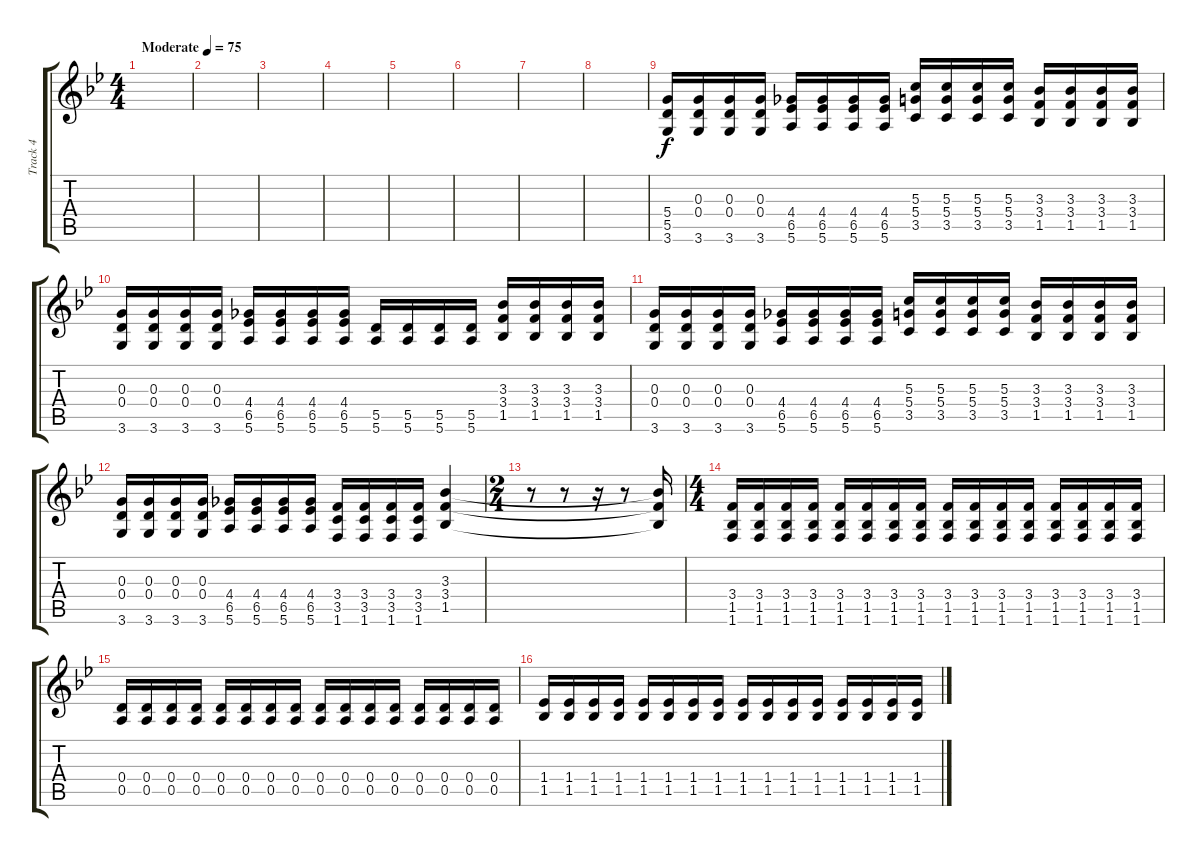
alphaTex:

\track ("Track 4" "Track 4") {instrument overdrivenguitar}
\staff {score tabs}
\tuning (E4 B3 G3 D3 A2 E2) {hide}
\ts (4 4)
\tempo (75 "Moderate")
\clef g2
\ks bb
|
|
|
|
|
|
|
|
(5.4 5.5 3.6).16 (0.3 0.4 3.6).16 (0.3 0.4 3.6).16 (0.3 0.4 3.6).16 (4.4 6.5 5.6).16 (4.4 6.5 5.6).16 (4.4 6.5 5.6).16 (4.4 6.5 5.6).16 (5.3 5.4 3.5).16 (5.3 5.4 3.5).16 (5.3 5.4 3.5).16 (5.3 5.4 3.5).16 (3.3 3.4 1.5).16 (3.3 3.4 1.5).16 (3.3 3.4 1.5).16 (3.3 3.4 1.5).16 |
(0.3 0.4 3.6).16 (0.3 0.4 3.6).16 (0.3 0.4 3.6).16 (0.3 0.4 3.6).16 (4.4 6.5 5.6).16 (4.4 6.5 5.6).16 (4.4 6.5 5.6).16 (4.4 6.5 5.6).16 (5.5 5.6).16 (5.5 5.6).16 (5.5 5.6).16 (5.5 5.6).16 (3.3 3.4 1.5).16 (3.3 3.4 1.5).16 (3.3 3.4 1.5).16 (3.3 3.4 1.5).16 |
(0.3 0.4 3.6).16 (0.3 0.4 3.6).16 (0.3 0.4 3.6).16 (0.3 0.4 3.6).16 (4.4 6.5 5.6).16 (4.4 6.5 5.6).16 (4.4 6.5 5.6).16 (4.4 6.5 5.6).16 (5.3 5.4 3.5).16 (5.3 5.4 3.5).16 (5.3 5.4 3.5).16 (5.3 5.4 3.5).16 (3.3 3.4 1.5).16 (3.3 3.4 1.5).16 (3.3 3.4 1.5).16 (3.3 3.4 1.5).16 |
(0.3 0.4 3.6).16 (0.3 0.4 3.6).16 (0.3 0.4 3.6).16 (0.3 0.4 3.6).16 (4.4 6.5 5.6).16 (4.4 6.5 5.6).16 (4.4 6.5 5.6).16 (4.4 6.5 5.6).16 (3.4 3.5 1.6).16 (3.4 3.5 1.6).16 (3.4 3.5 1.6).16 (3.4 3.5 1.6).16 (3.3 3.4 1.5).4 |
\ts (2 4)
r.8 r.8 r.16 r.8 (3.3{t} 3.4{t} 1.5{t}).16 |
\ts (4 4)
(3.4 1.5 1.6).16 (3.4 1.5 1.6).16 (3.4 1.5 1.6).16 (3.4 1.5 1.6).16 (3.4 1.5 1.6).16 (3.4 1.5 1.6).16 (3.4 1.5 1.6).16 (3.4 1.5 1.6).16 (3.4 1.5 1.6).16 (3.4 1.5 1.6).16 (3.4 1.5 1.6).16 (3.4 1.5 1.6).16 (3.4 1.5 1.6).16 (3.4 1.5 1.6).16 (3.4 1.5 1.6).16 (3.4 1.5 1.6).16 |
(0.4 0.5).16 (0.4 0.5).16 (0.4 0.5).16 (0.4 0.5).16 (0.4 0.5).16 (0.4 0.5).16 (0.4 0.5).16 (0.4 0.5).16 (0.4 0.5).16 (0.4 0.5).16 (0.4 0.5).16 (0.4 0.5).16 (0.4 0.5).16 (0.4 0.5).16 (0.4 0.5).16 (0.4 0.5).16 |
(1.4 1.5).16 (1.4 1.5).16 (1.4 1.5).16 (1.4 1.5).16 (1.4 1.5).16 (1.4 1.5).16 (1.4 1.5).16 (1.4 1.5).16 (1.4 1.5).16 (1.4 1.5).16 (1.4 1.5).16 (1.4 1.5).16 (1.4 1.5).16 (1.4 1.5).16 (1.4 1.5).16 (1.4 1.5).16
